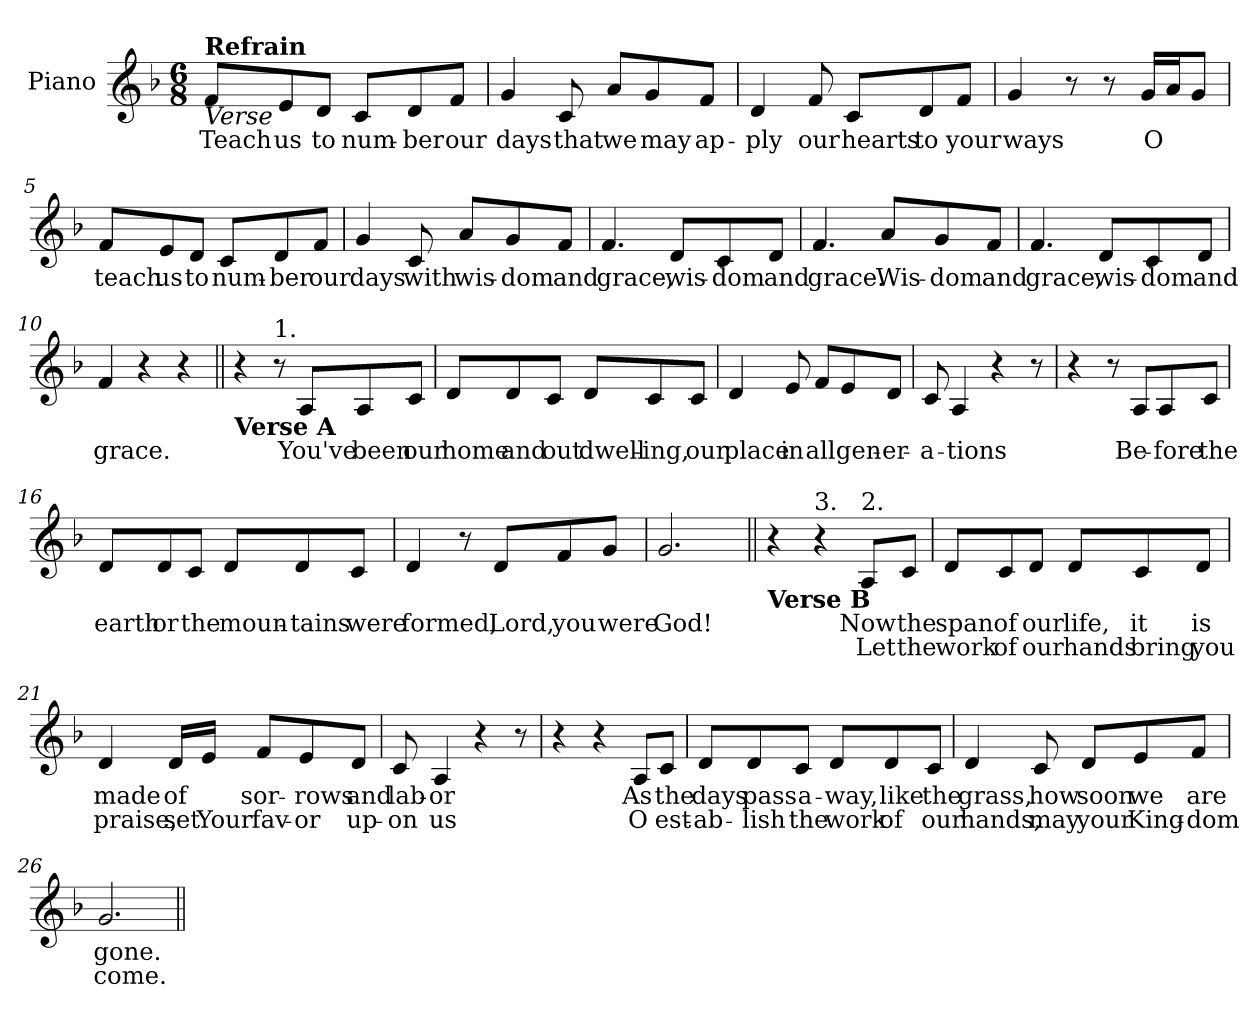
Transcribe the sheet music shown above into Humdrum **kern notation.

**kern	**text	**text
*part1	*part1	*part1
*staff1	*staff1	*staff1
*I"Piano	*	*
*I'Pno	*	*
*clefG2	*	*
*k[b-]	*	*
*M6/8	*	*
=1	=1	=1
!LO:TX:b:i:t=Verse	!	!
!LO:TX:a:B:t=Refrain	!	!
!	!LO:LY:b	!
8f/L	Teach	.
!	!LO:LY:b	!
8e/	us	.
!	!LO:LY:b	!
8d/J	to	.
!	!LO:LY:b	!
8c/L	num-	.
!	!LO:LY:b	!
8d/	-ber	.
!	!LO:LY:b	!
8f/J	our	.
=2	=2	=2
!	!LO:LY:b	!
4g/	days	.
!	!LO:LY:b	!
8c/	that	.
!	!LO:LY:b	!
8a/L	we	.
!	!LO:LY:b	!
8g/	may	.
!	!LO:LY:b	!
8f/J	ap-	.
=3	=3	=3
!	!LO:LY:b	!
4d/	-ply	.
!	!LO:LY:b	!
8f/	our	.
!	!LO:LY:b	!
8c/L	hearts	.
!	!LO:LY:b	!
8d/	to	.
!	!LO:LY:b	!
8f/J	your	.
!!LO:LB:g=z
=4	=4	=4
!	!LO:LY:b	!
4g/	ways	.
8r	.	.
8r	.	.
!	!LO:LY:b	!
16g/LL	O	.
16a/J	.	.
8g/J	.	.
=5	=5	=5
!	!LO:LY:b	!
8f/L	teach	.
!	!LO:LY:b	!
8e/	us	.
!	!LO:LY:b	!
8d/J	to	.
!	!LO:LY:b	!
8c/L	num-	.
!	!LO:LY:b	!
8d/	-ber	.
!	!LO:LY:b	!
8f/J	our	.
=6	=6	=6
!	!LO:LY:b	!
4g/	days	.
!	!LO:LY:b	!
8c/	with	.
!	!LO:LY:b	!
8a/L	wis-	.
!	!LO:LY:b	!
8g/	-dom	.
!	!LO:LY:b	!
8f/J	and	.
=7	=7	=7
!	!LO:LY:b	!
4.f/	grace,	.
!	!LO:LY:b	!
8d/L	wis-	.
!	!LO:LY:b	!
8c/	-dom	.
!	!LO:LY:b	!
8d/J	and	.
!!LO:LB:g=z
=8	=8	=8
!	!LO:LY:b	!
4.f/	grace.	.
!	!LO:LY:b	!
8a/L	Wis-	.
!	!LO:LY:b	!
8g/	-dom	.
!	!LO:LY:b	!
8f/J	and	.
=9	=9	=9
!	!LO:LY:b	!
4.f/	grace,	.
!	!LO:LY:b	!
8d/L	wis-	.
!	!LO:LY:b	!
8c/	-dom	.
!	!LO:LY:b	!
8d/J	and	.
=10	=10	=10
!	!LO:LY:b	!
4f/	grace.	.
4r	.	.
4r	.	.
!!LO:LB:g=z
=11||	=11||	=11||
!LO:TX:b:B:t=Verse A	!	!
4r	.	.
!LO:TX:a:t=1.	!	!
8r	.	.
!	!LO:LY:b	!
8A/L	You've	.
!	!LO:LY:b	!
8A/	been	.
!	!LO:LY:b	!
8c/J	our	.
=12	=12	=12
!	!LO:LY:b	!
8d/L	home	.
!	!LO:LY:b	!
8d/	and	.
!	!LO:LY:b	!
8c/J	out	.
!	!LO:LY:b	!
8d/L	dwell-	.
!	!LO:LY:b	!
8c/	-ing,	.
!	!LO:LY:b	!
8c/J	our	.
=13	=13	=13
!	!LO:LY:b	!
4d/	place	.
!	!LO:LY:b	!
8e/	in	.
!	!LO:LY:b	!
8f/L	all	.
!	!LO:LY:b	!
8e/	gen-	.
!	!LO:LY:b	!
8d/J	-er-	.
=14	=14	=14
!	!LO:LY:b	!
8c/	-a-	.
!	!LO:LY:b	!
4A/	-tions	.
4r	.	.
8r	.	.
!!LO:LB:g=z
=15	=15	=15
4r	.	.
8r	.	.
!	!LO:LY:b	!
8A/L	Be-	.
!	!LO:LY:b	!
8A/	-fore	.
!	!LO:LY:b	!
8c/J	the	.
=16	=16	=16
!	!LO:LY:b	!
8d/L	earth	.
!	!LO:LY:b	!
8d/	or	.
!	!LO:LY:b	!
8c/J	the	.
!	!LO:LY:b	!
8d/L	moun-	.
!	!LO:LY:b	!
8d/	-tains	.
!	!LO:LY:b	!
8c/J	were	.
=17	=17	=17
!	!LO:LY:b	!
4d/	formed,	.
8r	.	.
!	!LO:LY:b	!
8d/L	Lord,	.
!	!LO:LY:b	!
8f/	you	.
!	!LO:LY:b	!
8g/J	were	.
=18	=18	=18
!	!LO:LY:b	!
2.g/	God!	.
!!LO:LB:g=z
=19||	=19||	=19||
!LO:TX:b:B:t=Verse B	!	!
4r	.	.
!LO:TX:a:t=3.	!	!
4r	.	.
!LO:TX:a:t=2.	!	!
!	!LO:LY:b	!LO:LY:b
8A/L	Now	Let
!	!LO:LY:b	!LO:LY:b
8c/J	the	the
=20	=20	=20
!	!LO:LY:b	!LO:LY:b
8d/L	span	work
!	!LO:LY:b	!LO:LY:b
8c/	of	of
!	!LO:LY:b	!LO:LY:b
8d/J	our	our
!	!LO:LY:b	!LO:LY:b
8d/L	life,	hands
!	!LO:LY:b	!LO:LY:b
8c/	it	bring
!	!LO:LY:b	!LO:LY:b
8d/J	is	you
=21	=21	=21
!	!LO:LY:b	!LO:LY:b
4d/	made	praise,
!	!LO:LY:b	!LO:LY:b
16d/LL	of	set
!	!	!LO:LY:b
16e/JJ	.	Your
!	!LO:LY:b	!LO:LY:b
8f/L	sor-	fav-
!	!LO:LY:b	!LO:LY:b
8e/	-rows	-or
!	!LO:LY:b	!LO:LY:b
8d/J	and	up-
=22	=22	=22
!	!LO:LY:b	!LO:LY:b
*^	*	*
8c/	8ryy	lab-	-on
!	!	!LO:LY:b	!LO:LY:b
4A/	4ryy	-or	us
4r	4.ryy	.	.
8r	.	.	.
*v	*v	*	*
!!LO:LB:g=z
=23	=23	=23
4r	.	.
4r	.	.
!	!LO:LY:b	!LO:LY:b
8A/L	As	O
!	!LO:LY:b	!LO:LY:b
8c/J	the	est-
=24	=24	=24
!	!LO:LY:b	!LO:LY:b
8d/L	days	-ab-
!	!LO:LY:b	!LO:LY:b
8d/	pass	-lish
!	!LO:LY:b	!LO:LY:b
8c/J	a-	the
!	!LO:LY:b	!LO:LY:b
8d/L	-way,	work
!	!LO:LY:b	!LO:LY:b
8d/	like	of
!	!LO:LY:b	!LO:LY:b
8c/J	the	our
=25	=25	=25
!	!LO:LY:b	!LO:LY:b
4d/	grass,	hands,
!	!LO:LY:b	!LO:LY:b
8c/	how	may
!	!LO:LY:b	!LO:LY:b
8d/L	soon	your
!	!LO:LY:b	!LO:LY:b
8e/	we	King-
!	!LO:LY:b	!LO:LY:b
8f/J	are	-dom
=26	=26	=26
!	!LO:LY:b	!LO:LY:b
2.g/	gone.	come.
=||	=||	=||
*-	*-	*-
